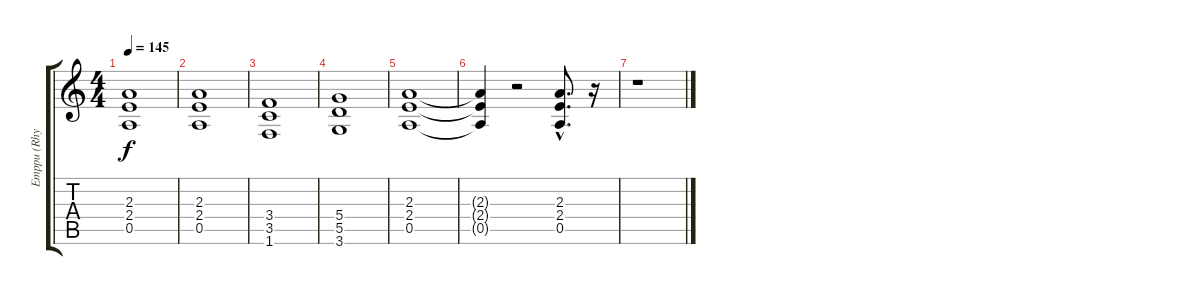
\track ("Emppu (Rhythm Guitar)" "Emppu (Rhy") {instrument distortionguitar}
\staff {score tabs}
\tuning (E4 B3 G3 D3 A2 E2) {hide}
\ts (4 4)
\tempo 145
\clef g2
\ks c
(2.3 2.4 0.5).1{dy f} |
(2.3 2.4 0.5).1 |
(3.4 3.5 1.6).1 |
(5.4 5.5 3.6).1 |
(2.3 2.4 0.5).1 |
(2.3{t} 2.4{t} 0.5{t}).4 r.2 (2.3{hac} 2.4{hac} 0.5{hac}).8{d} r.16 |
r.1
